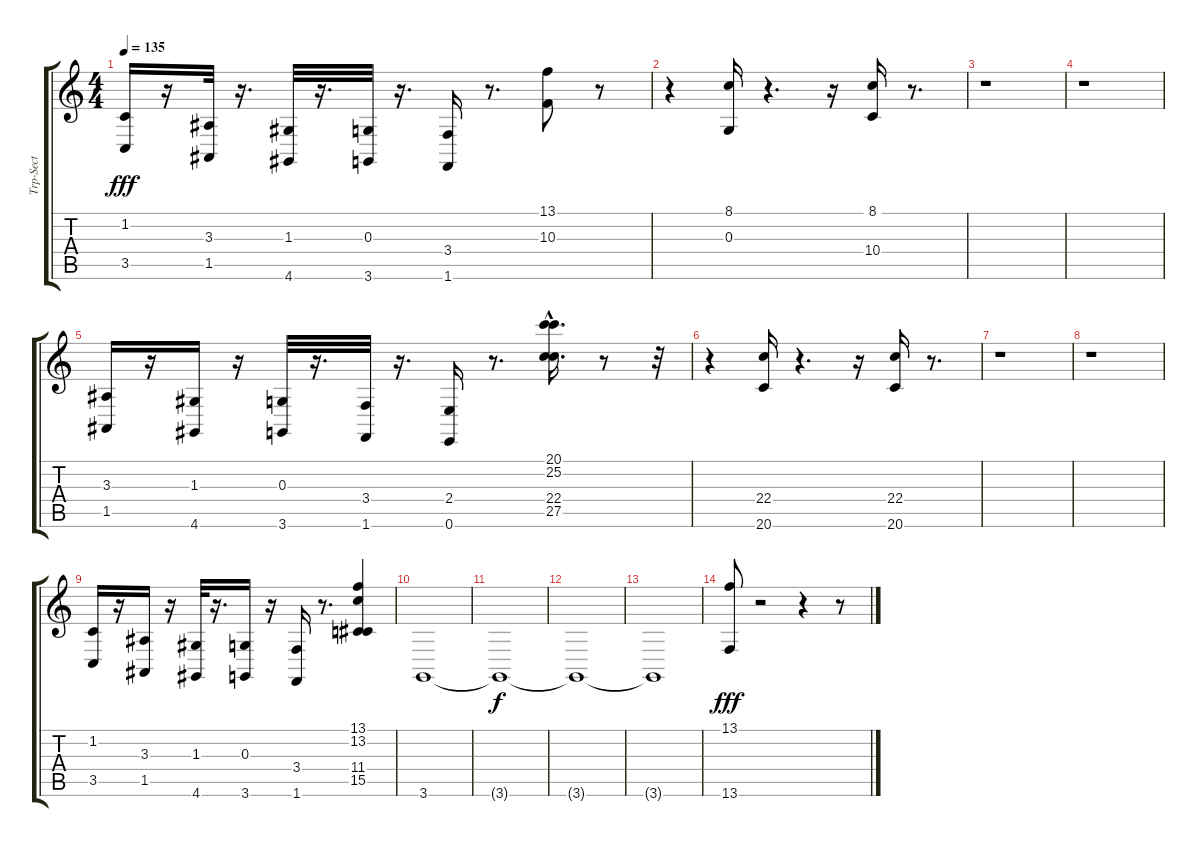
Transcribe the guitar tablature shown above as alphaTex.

\track ("Trp-Sect" "Trp-Sect") {instrument brasssection}
\staff {score tabs}
\tuning (E4 B3 G3 D3 A2 E2) {hide}
\ts (4 4)
\tempo 135
\clef g2
\ks c
(1.2 3.5).16{dy fff} r.16 (3.3 1.5).32 r.16{d} (1.3 4.6).32 r.16{d} (0.3 3.6).32 r.16{d} (3.4 1.6).16 r.8{d} (13.1 10.3).8 r.8 |
r.4 (8.1 0.3).16 r.4{d} r.16 (8.1 10.4).16 r.8{d} |
r.1 |
r.1 |
(3.3 1.5).16 r.16 (1.3 4.6).16 r.16 (0.3 3.6).32 r.16{d} (3.4 1.6).32 r.16{d} (2.4 0.6).16 r.8{d} (20.1{hac} 25.2{hac} 22.4{hac} 27.5{hac}).16{d} r.8 r.32 |
r.4 (22.4 20.6).16 r.4{d} r.16 (22.4 20.6).16 r.8{d} |
r.1 |
r.1 |
(1.2 3.5).16 r.16 (3.3 1.5).16 r.16 (1.3 4.6).32 r.16{d} (0.3 3.6).16 r.16 (3.4 1.6).16 r.8{d} (13.1 13.2 11.4 15.5).4 |
3.6.1 |
3.6{t}.1{dy f} |
3.6{t}.1 |
3.6{t}.1 |
(13.1 13.6).8{dy fff} r.2 r.4 r.8
